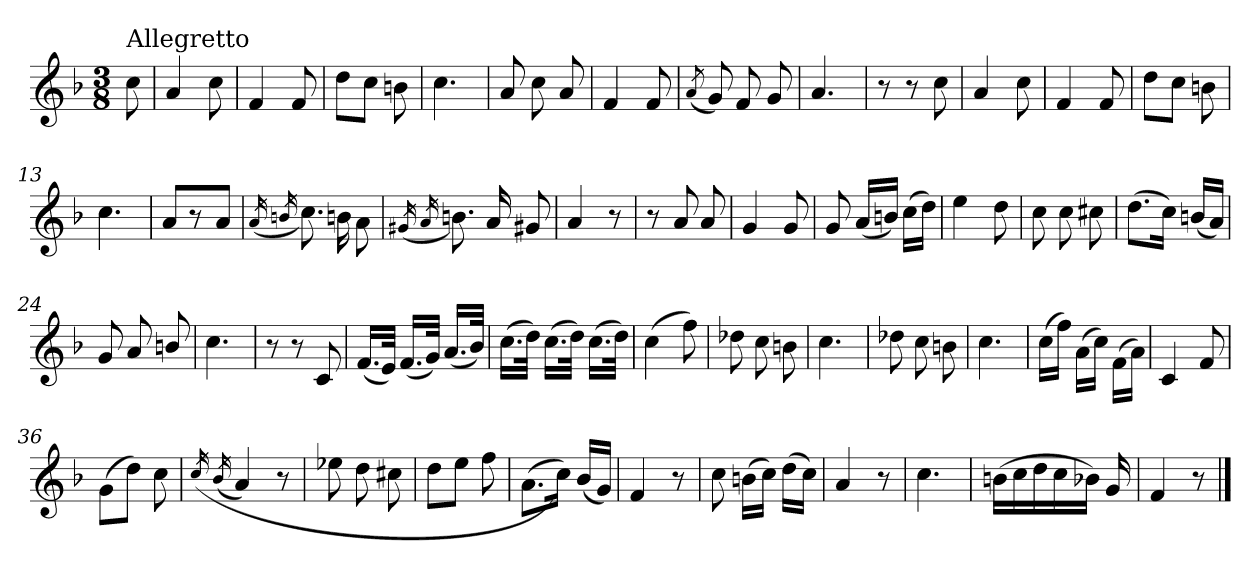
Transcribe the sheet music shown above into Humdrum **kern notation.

**kern
*part1
*staff1
*clefG2
*k[b-]
*F:
*M3/8
=
!LO:TX:a:t=Allegretto
8cc\
=1
4a/
8cc\
=2
4f/
8f/
=3
8dd\L
8cc\J
8bn\
=4
4.cc\
=5
8a/
8cc\
8a/
=6
4f/
8f/
=7
(<8qa/
8g/)
8f/
8g/
=8
4.a/
=9
8r
8r
8cc\
=10
4a/
8cc\
!!LO:LB:g=z
=11
4f/
8f/
=12
8dd\L
8cc\J
8bn\
=13
4.cc\
=14
8a/L
8r
8a/J
=15
(<16qa/
16qbn/
8.cc\)
16b\
8a\
=16
(<16qg#X/
16qa/
8.bn\)
16a/
8g#/
=17
4a/
8r
=18
8r
8a/
8a/
=19
4g/
8g/
=20
8g/
(<16a/LL
16bn/JJ)
(>16cc\LL
16dd\JJ)
!!LO:LB:g=z
=21
4ee\
8dd\
=22
8cc\
8cc\
8cc#X\
=23
(>8.dd\L
16cc\Jk)
(<16bn/LL
16a/JJ)
=24
8g/
8a/
8bn/
=25
4.cc\
=26
8r
8r
8c/
=27
(<16.f/LL
32e/JJk)
(<16.f/LL
32g/JJk)
(<16.a/LL
32b-/JJk)
=28
(>16.cc\LL
32dd\JJk)
(>16.cc\LL
32dd\JJk)
(>16.cc\LL
32dd\JJk)
=29
(>4cc\
8ff\)
=30
8dd-X\
8cc\
8bn\
!!LO:LB:g=z
=31
4.cc\
=32
8dd-X\
8cc\
8bn\
=33
4.cc\
=34
(>16cc\LL
16ff\JJ)
(>16a\LL
16cc\JJ)
(<16f\LL
16a\JJ)
=35
4c/
8f/
=36
(>8g\L
8dd\J)
8cc\
=37
(<16qcc/
(<16qb-/
4a/)
8r
=38
8ee-X\
8dd\
8cc#X\
=39
8dd\L
8ee\J
8ff\
=40
(>8.a\L
16cc\Jk))
(<16b-/LL
16g/JJ)
=41
4f/
8r
!!LO:LB:g=z
=42
8cc\
(>16bn\LL
16cc\JJ)
(>16dd\LL
16cc\JJ)
=43
4a/
8r
=44
4.cc\
=45
(>16bn\LL
16cc\
16dd\
16cc\
16b-X\JJ)
16g/
=46
4f/
8r
==
*-
